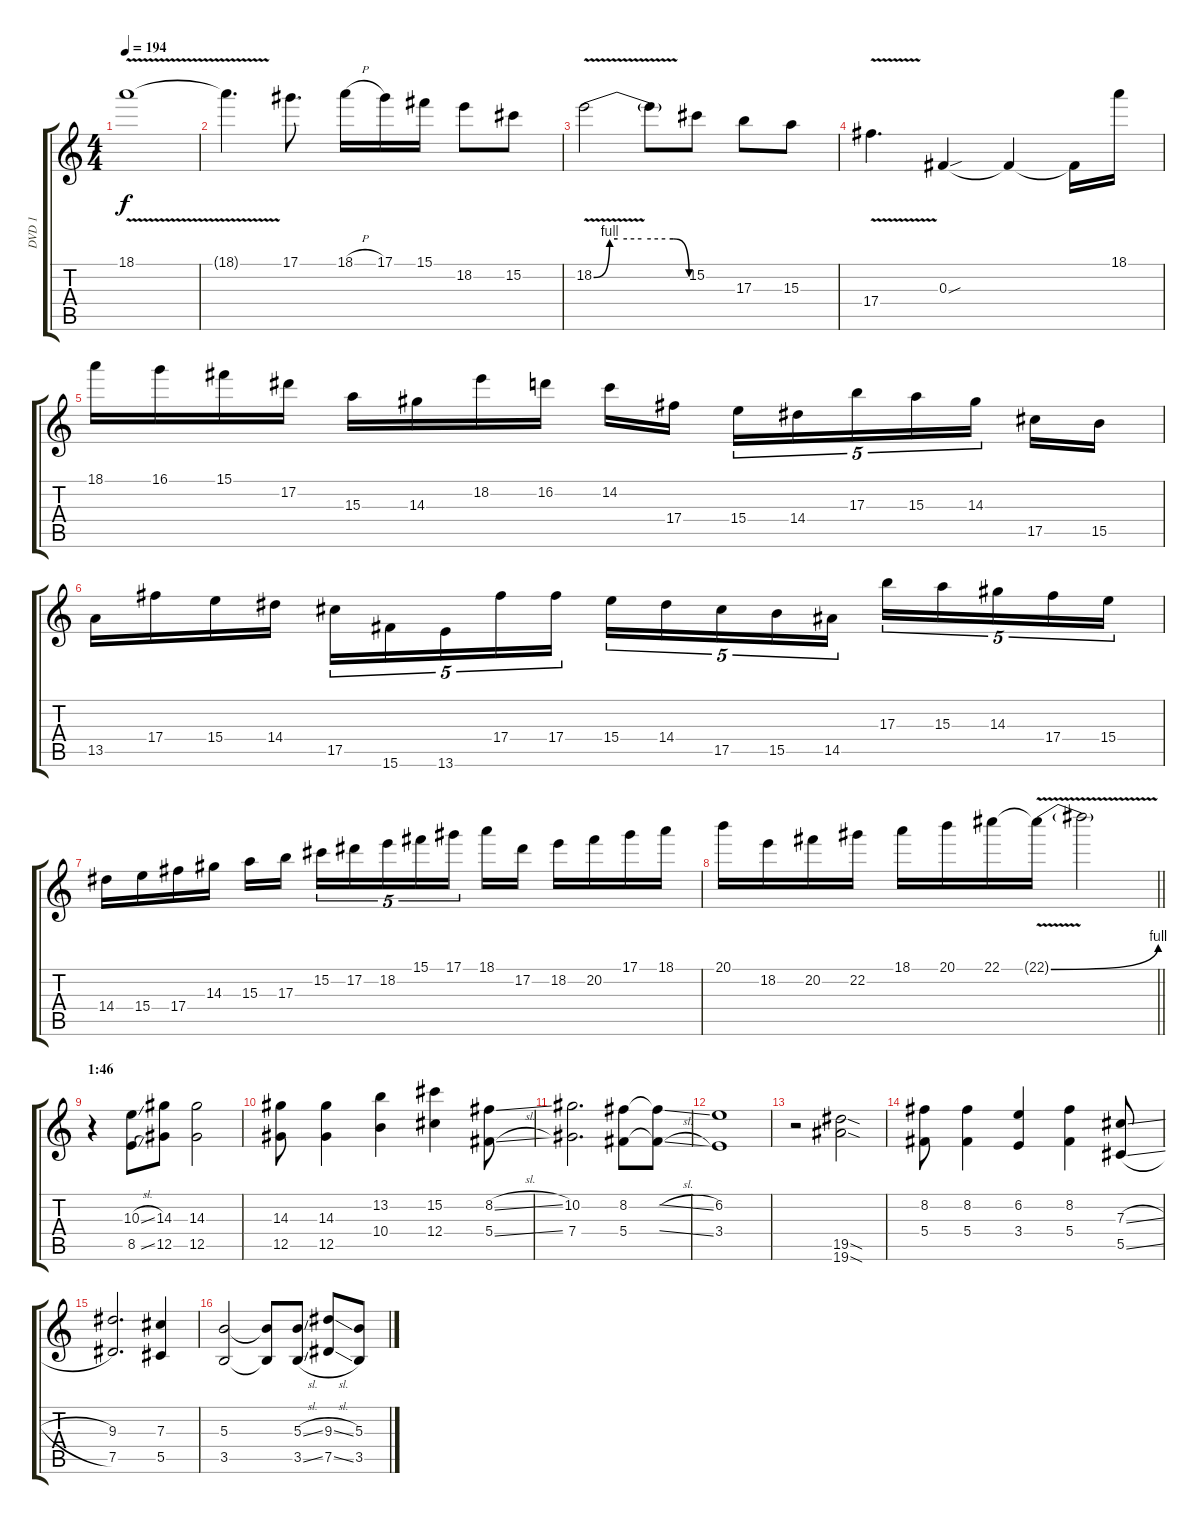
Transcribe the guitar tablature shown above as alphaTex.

\track ("DVD 1" "DVD 1") {mute instrument overdrivenguitar}
\staff {score tabs}
\tuning (Eb4 Bb3 Gb3 Db3 Ab2 Eb2) {hide}
\ts (4 4)
\tempo 194
\clef g2
\ks c
18.1{v}.1{dy f} |
18.1{t}.4{d} 17.1.8{d} 18.1{h}.16 17.1.16 15.1.16 18.2.8 15.2.8 |
18.2{be (custom 0 0 10 4 15 4 30 4 45 4 50 4 60 0) v}.2 18.2{t}.8 15.2.8 17.3.8 15.3.8 |
17.4{v}.4{d} 0.3{sou}.4 0.3{t}.4 0.3{t}.16 18.1.16 |
18.1.16 16.1.16 15.1.16 17.2.16 15.3.16 14.3.16 18.2.16 16.2.16 14.2.16 17.4.16{beam splitsecondary} 15.4.16{tu (5 4)} 14.4.16{tu (5 4)} 17.3.16{tu (5 4)} 15.3.16{tu (5 4)} 14.3.16{tu (5 4) beam splitsecondary} 17.5.16 15.5.16 |
13.5.16 17.4.16 15.4.16 14.4.16 17.5.16{tu (5 4)} 15.6.16{tu (5 4)} 13.6.16{tu (5 4)} 17.4.16{tu (5 4)} 17.4.16{tu (5 4)} 15.4.16{tu (5 4)} 14.4.16{tu (5 4)} 17.5.16{tu (5 4)} 15.5.16{tu (5 4)} 14.5.16{tu (5 4)} 17.3.16{tu (5 4)} 15.3.16{tu (5 4)} 14.3.16{tu (5 4)} 17.4.16{tu (5 4)} 15.4.16{tu (5 4)} |
14.4.16 15.4.16 17.4.16 14.3.16 15.3.16 17.3.16{beam splitsecondary} 15.2.16{tu (5 4)} 17.2.16{tu (5 4)} 18.2.16{tu (5 4)} 15.1.16{tu (5 4)} 17.1.16{tu (5 4) beam splitsecondary} 18.1.16 17.2.16 18.2.16 20.2.16 17.1.16 18.1.16 |
\barLineRight lightlight
20.1.16 18.2.16 20.2.16 22.2.16 18.1.16 20.1.16 22.1.16 22.1{be (bend 0 0 60 4) v t}.16 22.1{t}.2 |
\section ("" "1:46")
r.4 (10.3{sl} 8.5{sl}).8 (14.3 12.5).8 (14.3 12.5).2 |
(14.3 12.5).8 (14.3 12.5).4 (13.2 10.4).4 (15.2 12.4).4 (8.2{sl} 5.4{sl}).8 |
(10.2 7.4).2{d} (8.2 5.4).8 (8.2{sl t} 5.4{sl t}).8 |
(6.2 3.4).1 |
r.2 (19.5{sod} 19.6{sod}).2 |
(8.2 5.4).8 (8.2 5.4).4 (6.2 3.4).4 (8.2 5.4).4 (7.3{sl} 5.5{sl}).8 |
(9.3 7.5).2{d} (7.3 5.5).4 |
(5.3 3.5).2 (5.3{t} 3.5{t}).8 (5.3{sl} 3.5{sl}).8 (9.3{sl} 7.5{sl}).8 (5.3 3.5).8
